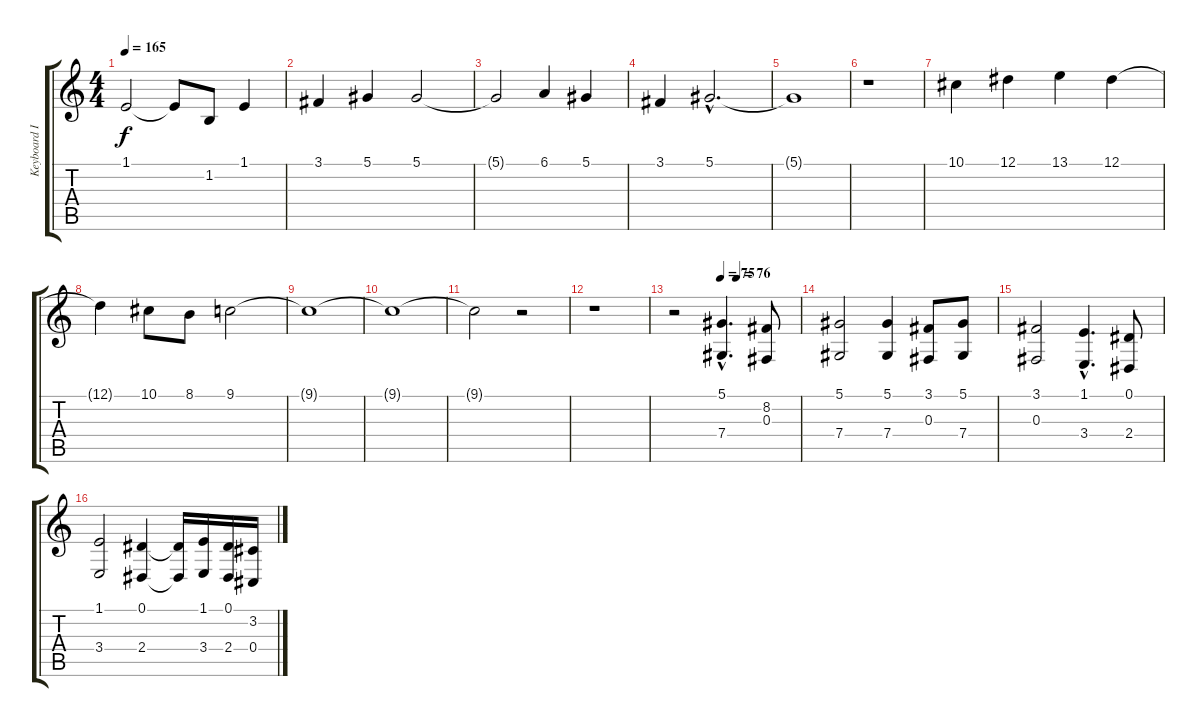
\track ("Keyboard II" "Keyboard I") {instrument lead1square}
\staff {score tabs}
\tuning (Eb4 Bb3 Gb3 Db3 Ab2 Eb2) {hide}
\ts (4 4)
\tempo 165
\clef g2
\ks c
1.1.2{dy f} 1.1{t}.8 1.2.8 1.1.4 |
3.1.4 5.1.4 5.1.2 |
5.1{t}.2 6.1.4 5.1.4 |
3.1.4 5.1{hac}.2{d} |
5.1{t}.1 |
r.1 |
10.1.4 12.1.4 13.1.4 12.1.4 |
12.1{t}.4 10.1.8 8.1.8 9.1.2 |
9.1{t}.1 |
9.1{t}.1 |
9.1{t}.2 r.2 |
r.1 |
\tempo (76 0.5)
\tempo (75 0.375)
r.2 (5.1{hac} 7.4{hac}).4{d volume 16 balance 11} (8.2 0.3).8 |
(5.1 7.4).2 (5.1 7.4).4 (3.1 0.3).8 (5.1 7.4).8 |
(3.1 0.3).2 (1.1{hac} 3.4{hac}).4{d} (0.1 2.4).8 |
(1.1 3.4).2 (0.1 2.4).4 (0.1{t} 2.4{t}).16 (1.1 3.4).16 (0.1 2.4).16 (3.2 0.4).16
